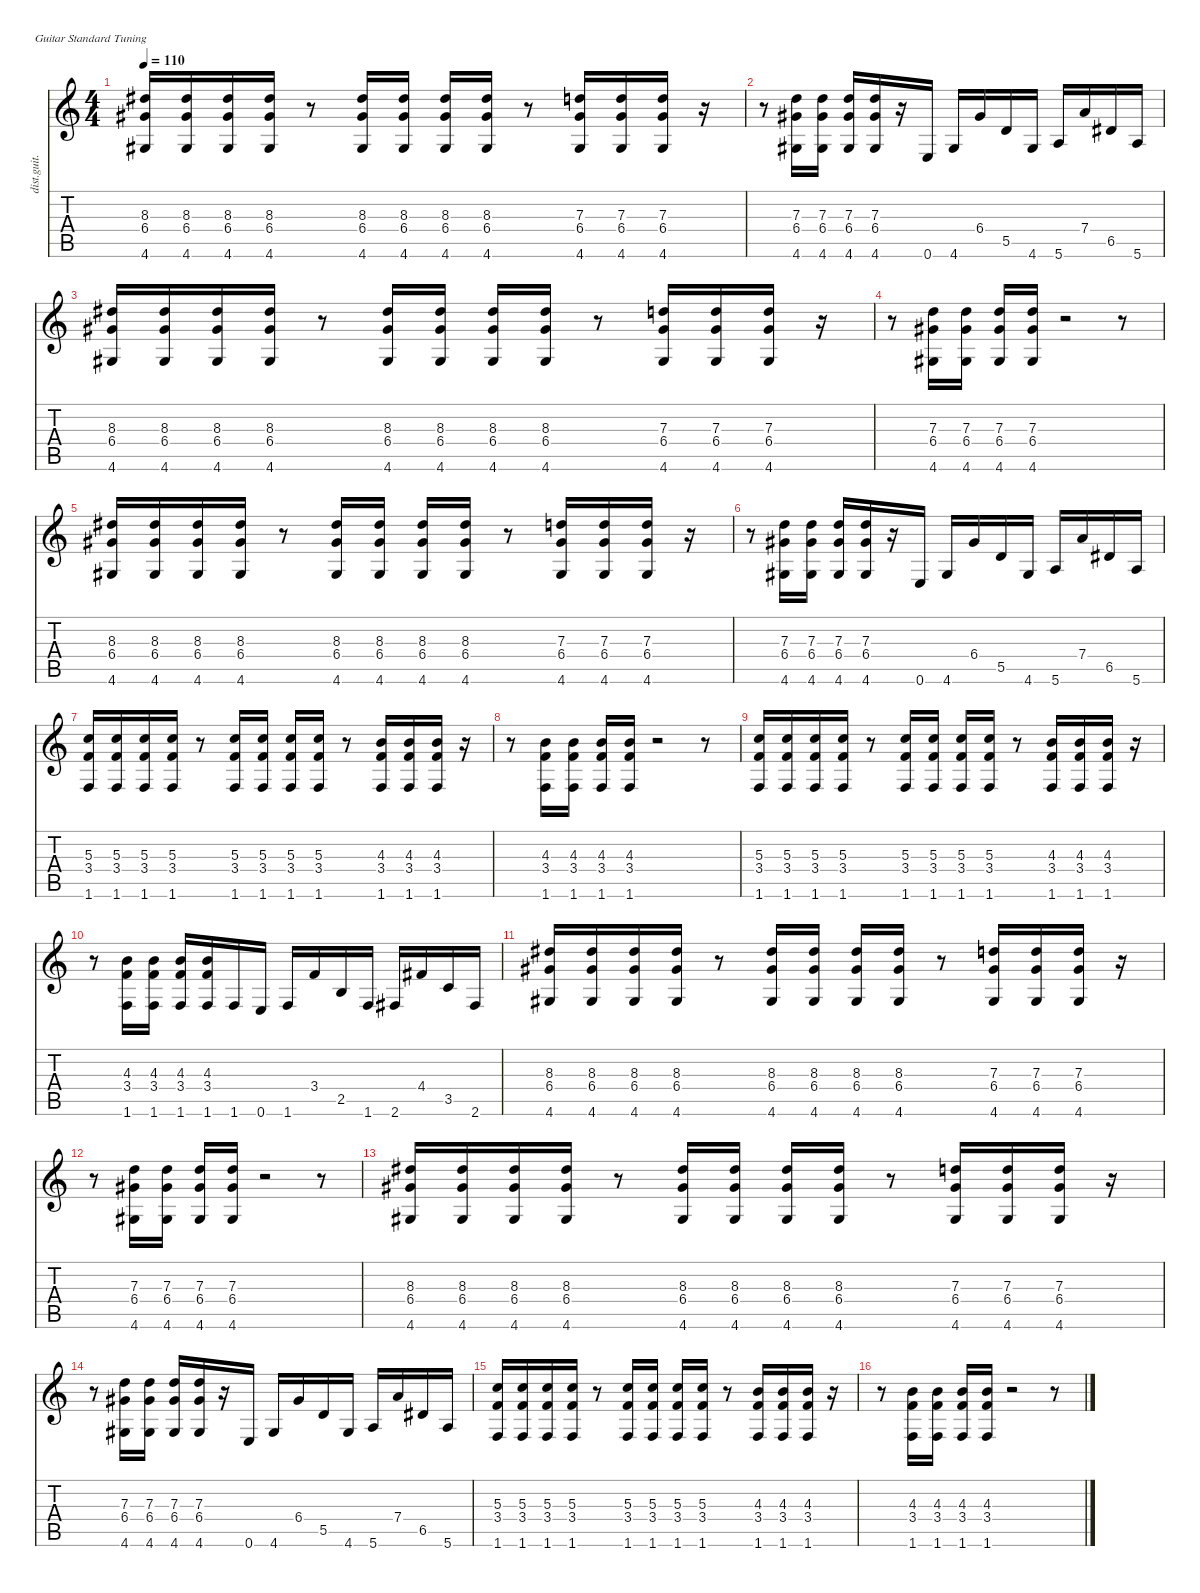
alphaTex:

\defaultSystemsLayout 4
\hideDynamics
\bracketExtendMode nobrackets
\otherSystemsTrackNameOrientation horizontal
\track ("Guitar" "dist.guit.") {mute instrument distortionguitar}
\staff {score tabs}
\tuning (E4 B3 G3 D3 A2 E2)
\ts (4 4)
\beaming (8 2 2 2 2)
\tempo 110
\clef g2
\ks c
(8.3{acc #} 6.4{acc #} 4.6{acc #}).16{dy f instrument distortionguitar beam Up} (8.3{acc #} 6.4{acc #} 4.6{acc #}).16{beam Up} (8.3{acc #} 6.4{acc #} 4.6{acc #}).16{beam Up} (8.3{acc #} 6.4{acc #} 4.6{acc #}).16{beam Up} r.8{beam Up} (8.3{acc #} 6.4{acc #} 4.6{acc #}).16{beam Up} (8.3{acc #} 6.4{acc #} 4.6{acc #}).16{beam Up} (8.3{acc #} 6.4{acc #} 4.6{acc #}).16{beam Up} (8.3{acc #} 6.4{acc #} 4.6{acc #}).16{beam Up} r.8{beam Up} (7.3 6.4{acc #} 4.6{acc #}).16{beam Up} (7.3 6.4{acc #} 4.6{acc #}).16{beam Up} (7.3 6.4{acc #} 4.6{acc #}).16{beam Up} r.16{beam Up} |
r.8{beam Down} (7.3 6.4{acc #} 4.6{acc #}).16{beam Up} (7.3 6.4{acc #} 4.6{acc #}).16{beam Up} (7.3 6.4{acc #} 4.6{acc #}).16{beam Up} (7.3 6.4{acc #} 4.6{acc #}).16{beam Up} r.16{beam Up} 0.6.16{beam Up} 4.6{acc #}.16{beam Up} 6.4{acc #}.16{beam Up} 5.5.16{beam Up} 4.6{acc #}.16{beam Up} 5.6.16{beam Up} 7.4.16{beam Up} 6.5{acc #}.16{beam Up} 5.6.16{beam Up} |
(8.3{acc #} 6.4{acc #} 4.6{acc #}).16{beam Up} (8.3{acc #} 6.4{acc #} 4.6{acc #}).16{beam Up} (8.3{acc #} 6.4{acc #} 4.6{acc #}).16{beam Up} (8.3{acc #} 6.4{acc #} 4.6{acc #}).16{beam Up} r.8{beam Up} (8.3{acc #} 6.4{acc #} 4.6{acc #}).16{beam Up} (8.3{acc #} 6.4{acc #} 4.6{acc #}).16{beam Up} (8.3{acc #} 6.4{acc #} 4.6{acc #}).16{beam Up} (8.3{acc #} 6.4{acc #} 4.6{acc #}).16{beam Up} r.8{beam Up} (7.3 6.4{acc #} 4.6{acc #}).16{beam Up} (7.3 6.4{acc #} 4.6{acc #}).16{beam Up} (7.3 6.4{acc #} 4.6{acc #}).16{beam Up} r.16{beam Up} |
r.8{beam Down} (7.3 6.4{acc #} 4.6{acc #}).16{beam Up} (7.3 6.4{acc #} 4.6{acc #}).16{beam Up} (7.3 6.4{acc #} 4.6{acc #}).16{beam Up} (7.3 6.4{acc #} 4.6{acc #}).16{beam Up} r.2{beam Up} r.8{beam Up} |
(8.3{acc #} 6.4{acc #} 4.6{acc #}).16{beam Up} (8.3{acc #} 6.4{acc #} 4.6{acc #}).16{beam Up} (8.3{acc #} 6.4{acc #} 4.6{acc #}).16{beam Up} (8.3{acc #} 6.4{acc #} 4.6{acc #}).16{beam Up} r.8{beam Up} (8.3{acc #} 6.4{acc #} 4.6{acc #}).16{beam Up} (8.3{acc #} 6.4{acc #} 4.6{acc #}).16{beam Up} (8.3{acc #} 6.4{acc #} 4.6{acc #}).16{beam Up} (8.3{acc #} 6.4{acc #} 4.6{acc #}).16{beam Up} r.8{beam Up} (7.3 6.4{acc #} 4.6{acc #}).16{beam Up} (7.3 6.4{acc #} 4.6{acc #}).16{beam Up} (7.3 6.4{acc #} 4.6{acc #}).16{beam Up} r.16{beam Up} |
r.8{beam Down} (7.3 6.4{acc #} 4.6{acc #}).16{beam Up} (7.3 6.4{acc #} 4.6{acc #}).16{beam Up} (7.3 6.4{acc #} 4.6{acc #}).16{beam Up} (7.3 6.4{acc #} 4.6{acc #}).16{beam Up} r.16{beam Up} 0.6.16{beam Up} 4.6{acc #}.16{beam Up} 6.4{acc #}.16{beam Up} 5.5.16{beam Up} 4.6{acc #}.16{beam Up} 5.6.16{beam Up} 7.4.16{beam Up} 6.5{acc #}.16{beam Up} 5.6.16{beam Up} |
(5.3 3.4 1.6).16{beam Up} (5.3 3.4 1.6).16{beam Up} (5.3 3.4 1.6).16{beam Up} (5.3 3.4 1.6).16{beam Up} r.8{beam Up} (5.3 3.4 1.6).16{beam Up} (5.3 3.4 1.6).16{beam Up} (5.3 3.4 1.6).16{beam Up} (5.3 3.4 1.6).16{beam Up} r.8{beam Up} (4.3 3.4 1.6).16{beam Up} (4.3 3.4 1.6).16{beam Up} (4.3 3.4 1.6).16{beam Up} r.16{beam Up} |
r.8{beam Down} (4.3 3.4 1.6).16{beam Up} (4.3 3.4 1.6).16{beam Up} (4.3 3.4 1.6).16{beam Up} (4.3 3.4 1.6).16{beam Up} r.2{beam Up} r.8{beam Up} |
(5.3 3.4 1.6).16{beam Up} (5.3 3.4 1.6).16{beam Up} (5.3 3.4 1.6).16{beam Up} (5.3 3.4 1.6).16{beam Up} r.8{beam Up} (5.3 3.4 1.6).16{beam Up} (5.3 3.4 1.6).16{beam Up} (5.3 3.4 1.6).16{beam Up} (5.3 3.4 1.6).16{beam Up} r.8{beam Up} (4.3 3.4 1.6).16{beam Up} (4.3 3.4 1.6).16{beam Up} (4.3 3.4 1.6).16{beam Up} r.16{beam Up} |
r.8{beam Down} (4.3 3.4 1.6).16{beam Up} (4.3 3.4 1.6).16{beam Up} (4.3 3.4 1.6).16{beam Up} (4.3 3.4 1.6).16{beam Up} 1.6.16{beam Up} 0.6.16{beam Up} 1.6.16{beam Up} 3.4.16{beam Up} 2.5.16{beam Up} 1.6.16{beam Up} 2.6{acc #}.16{beam Up} 4.4{acc #}.16{beam Up} 3.5.16{beam Up} 2.6{acc #}.16{beam Up} |
(8.3{acc #} 6.4{acc #} 4.6{acc #}).16{beam Up} (8.3{acc #} 6.4{acc #} 4.6{acc #}).16{beam Up} (8.3{acc #} 6.4{acc #} 4.6{acc #}).16{beam Up} (8.3{acc #} 6.4{acc #} 4.6{acc #}).16{beam Up} r.8{beam Up} (8.3{acc #} 6.4{acc #} 4.6{acc #}).16{beam Up} (8.3{acc #} 6.4{acc #} 4.6{acc #}).16{beam Up} (8.3{acc #} 6.4{acc #} 4.6{acc #}).16{beam Up} (8.3{acc #} 6.4{acc #} 4.6{acc #}).16{beam Up} r.8{beam Up} (7.3 6.4{acc #} 4.6{acc #}).16{beam Up} (7.3 6.4{acc #} 4.6{acc #}).16{beam Up} (7.3 6.4{acc #} 4.6{acc #}).16{beam Up} r.16{beam Up} |
r.8{beam Down} (7.3 6.4{acc #} 4.6{acc #}).16{beam Up} (7.3 6.4{acc #} 4.6{acc #}).16{beam Up} (7.3 6.4{acc #} 4.6{acc #}).16{beam Up} (7.3 6.4{acc #} 4.6{acc #}).16{beam Up} r.2{beam Up} r.8{beam Up} |
(8.3{acc #} 6.4{acc #} 4.6{acc #}).16{beam Up} (8.3{acc #} 6.4{acc #} 4.6{acc #}).16{beam Up} (8.3{acc #} 6.4{acc #} 4.6{acc #}).16{beam Up} (8.3{acc #} 6.4{acc #} 4.6{acc #}).16{beam Up} r.8{beam Up} (8.3{acc #} 6.4{acc #} 4.6{acc #}).16{beam Up} (8.3{acc #} 6.4{acc #} 4.6{acc #}).16{beam Up} (8.3{acc #} 6.4{acc #} 4.6{acc #}).16{beam Up} (8.3{acc #} 6.4{acc #} 4.6{acc #}).16{beam Up} r.8{beam Up} (7.3 6.4{acc #} 4.6{acc #}).16{beam Up} (7.3 6.4{acc #} 4.6{acc #}).16{beam Up} (7.3 6.4{acc #} 4.6{acc #}).16{beam Up} r.16{beam Up} |
r.8{beam Down} (7.3 6.4{acc #} 4.6{acc #}).16{beam Up} (7.3 6.4{acc #} 4.6{acc #}).16{beam Up} (7.3 6.4{acc #} 4.6{acc #}).16{beam Up} (7.3 6.4{acc #} 4.6{acc #}).16{beam Up} r.16{beam Up} 0.6.16{beam Up} 4.6{acc #}.16{beam Up} 6.4{acc #}.16{beam Up} 5.5.16{beam Up} 4.6{acc #}.16{beam Up} 5.6.16{beam Up} 7.4.16{beam Up} 6.5{acc #}.16{beam Up} 5.6.16{beam Up} |
(5.3 3.4 1.6).16{beam Up} (5.3 3.4 1.6).16{beam Up} (5.3 3.4 1.6).16{beam Up} (5.3 3.4 1.6).16{beam Up} r.8{beam Up} (5.3 3.4 1.6).16{beam Up} (5.3 3.4 1.6).16{beam Up} (5.3 3.4 1.6).16{beam Up} (5.3 3.4 1.6).16{beam Up} r.8{beam Up} (4.3 3.4 1.6).16{beam Up} (4.3 3.4 1.6).16{beam Up} (4.3 3.4 1.6).16{beam Up} r.16{beam Up} |
r.8{beam Down} (4.3 3.4 1.6).16{beam Up} (4.3 3.4 1.6).16{beam Up} (4.3 3.4 1.6).16{beam Up} (4.3 3.4 1.6).16{beam Up} r.2{beam Up} r.8{beam Up}
